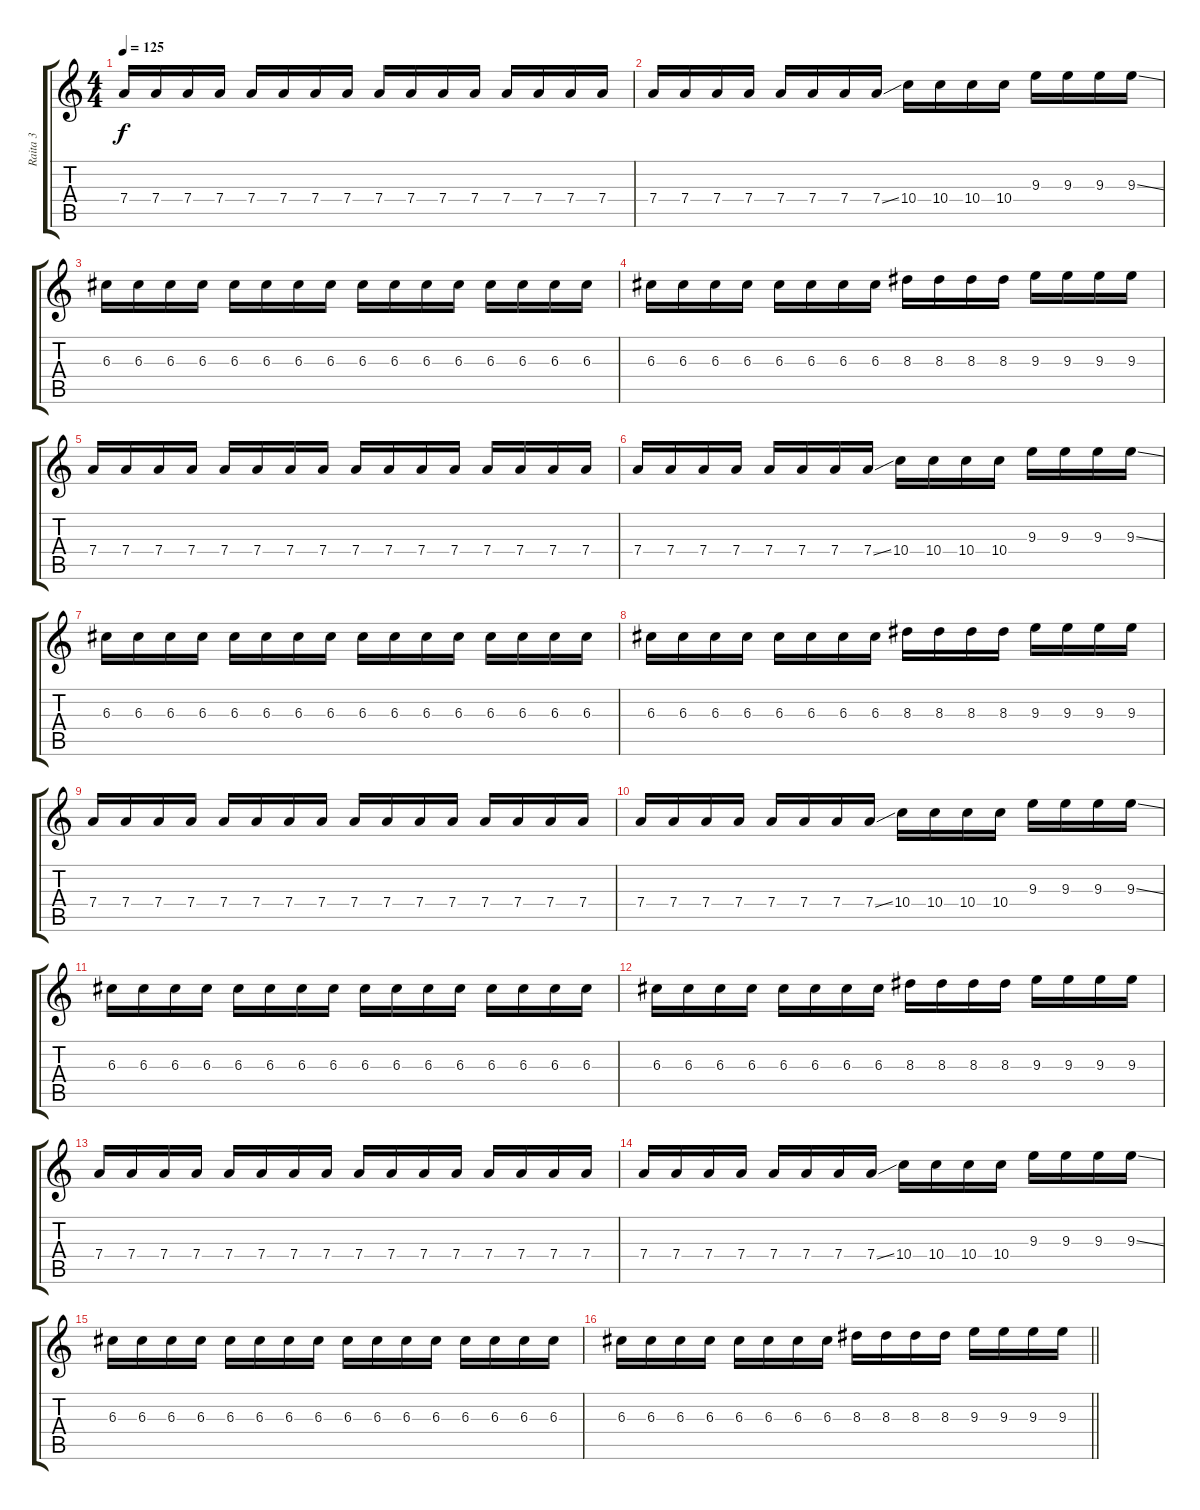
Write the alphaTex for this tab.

\track ("Raita 3" "Raita 3") {instrument overdrivenguitar}
\staff {score tabs}
\tuning (E4 B3 G3 D3 A2 E2) {hide}
\ts (4 4)
\tempo 125
\clef g2
\ks c
7.4.16{dy f} 7.4.16 7.4.16 7.4.16 7.4.16 7.4.16 7.4.16 7.4.16 7.4.16 7.4.16 7.4.16 7.4.16 7.4.16 7.4.16 7.4.16 7.4.16 |
7.4.16 7.4.16 7.4.16 7.4.16 7.4.16 7.4.16 7.4.16 7.4{ss}.16 10.4.16 10.4.16 10.4.16 10.4.16 9.3.16 9.3.16 9.3.16 9.3{ss}.16 |
6.3.16 6.3.16 6.3.16 6.3.16 6.3.16 6.3.16 6.3.16 6.3.16 6.3.16 6.3.16 6.3.16 6.3.16 6.3.16 6.3.16 6.3.16 6.3.16 |
6.3.16 6.3.16 6.3.16 6.3.16 6.3.16 6.3.16 6.3.16 6.3.16 8.3.16 8.3.16 8.3.16 8.3.16 9.3.16 9.3.16 9.3.16 9.3.16 |
7.4.16 7.4.16 7.4.16 7.4.16 7.4.16 7.4.16 7.4.16 7.4.16 7.4.16 7.4.16 7.4.16 7.4.16 7.4.16 7.4.16 7.4.16 7.4.16 |
7.4.16 7.4.16 7.4.16 7.4.16 7.4.16 7.4.16 7.4.16 7.4{ss}.16 10.4.16 10.4.16 10.4.16 10.4.16 9.3.16 9.3.16 9.3.16 9.3{ss}.16 |
6.3.16 6.3.16 6.3.16 6.3.16 6.3.16 6.3.16 6.3.16 6.3.16 6.3.16 6.3.16 6.3.16 6.3.16 6.3.16 6.3.16 6.3.16 6.3.16 |
6.3.16 6.3.16 6.3.16 6.3.16 6.3.16 6.3.16 6.3.16 6.3.16 8.3.16 8.3.16 8.3.16 8.3.16 9.3.16 9.3.16 9.3.16 9.3.16 |
7.4.16 7.4.16 7.4.16 7.4.16 7.4.16 7.4.16 7.4.16 7.4.16 7.4.16 7.4.16 7.4.16 7.4.16 7.4.16 7.4.16 7.4.16 7.4.16 |
7.4.16 7.4.16 7.4.16 7.4.16 7.4.16 7.4.16 7.4.16 7.4{ss}.16 10.4.16 10.4.16 10.4.16 10.4.16 9.3.16 9.3.16 9.3.16 9.3{ss}.16 |
6.3.16 6.3.16 6.3.16 6.3.16 6.3.16 6.3.16 6.3.16 6.3.16 6.3.16 6.3.16 6.3.16 6.3.16 6.3.16 6.3.16 6.3.16 6.3.16 |
6.3.16 6.3.16 6.3.16 6.3.16 6.3.16 6.3.16 6.3.16 6.3.16 8.3.16 8.3.16 8.3.16 8.3.16 9.3.16 9.3.16 9.3.16 9.3.16 |
7.4.16 7.4.16 7.4.16 7.4.16 7.4.16 7.4.16 7.4.16 7.4.16 7.4.16 7.4.16 7.4.16 7.4.16 7.4.16 7.4.16 7.4.16 7.4.16 |
7.4.16 7.4.16 7.4.16 7.4.16 7.4.16 7.4.16 7.4.16 7.4{ss}.16 10.4.16 10.4.16 10.4.16 10.4.16 9.3.16 9.3.16 9.3.16 9.3{ss}.16 |
6.3.16 6.3.16 6.3.16 6.3.16 6.3.16 6.3.16 6.3.16 6.3.16 6.3.16 6.3.16 6.3.16 6.3.16 6.3.16 6.3.16 6.3.16 6.3.16 |
\barLineRight lightlight
6.3.16 6.3.16 6.3.16 6.3.16 6.3.16 6.3.16 6.3.16 6.3.16 8.3.16 8.3.16 8.3.16 8.3.16 9.3.16 9.3.16 9.3.16 9.3.16
